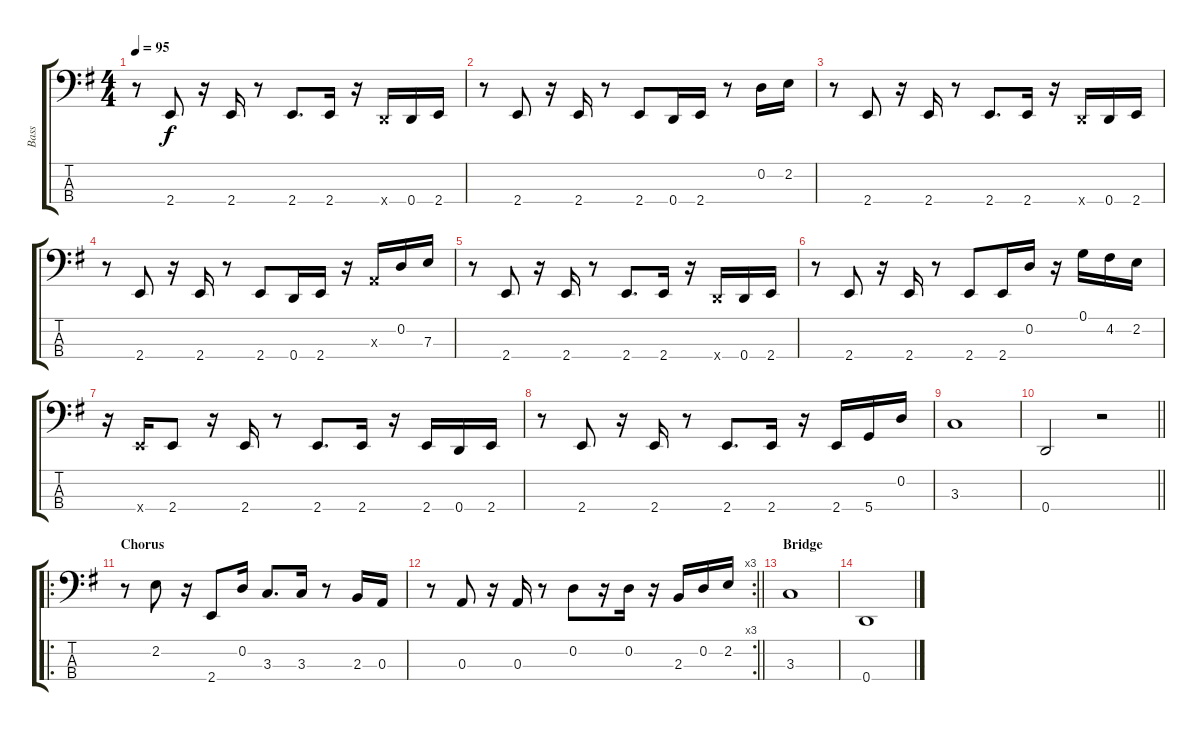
\track ("Bass" "Bass") {instrument electricbassfinger}
\staff {score tabs}
\tuning (G2 D2 A1 D1) {hide}
\ts (4 4)
\tempo 95
\clef f4
\ks g
r.8{dy f} 2.4.8 r.16 2.4.16 r.8 2.4.8{d} 2.4.16 r.16 0.4{x}.16 0.4.16 2.4.16 |
r.8 2.4.8 r.16 2.4.16 r.8 2.4.8 0.4.16 2.4.16 r.8 0.2.16 2.2.16 |
r.8 2.4.8 r.16 2.4.16 r.8 2.4.8{d} 2.4.16 r.16 0.4{x}.16 0.4.16 2.4.16 |
r.8 2.4.8 r.16 2.4.16 r.8 2.4.8 0.4.16 2.4.16 r.16 0.3{x}.16 0.2.16 7.3.16 |
r.8 2.4.8 r.16 2.4.16 r.8 2.4.8{d} 2.4.16 r.16 0.4{x}.16 0.4.16 2.4.16 |
r.8 2.4.8 r.16 2.4.16 r.8 2.4.8 2.4.16 0.2.16 r.16 0.1.16 4.2.16 2.2.16 |
r.16 2.4{x}.16 2.4.8 r.16 2.4.16 r.8 2.4.8{d} 2.4.16 r.16 2.4.16 0.4.16 2.4.16 |
r.8 2.4.8 r.16 2.4.16 r.8 2.4.8{d} 2.4.16 r.16 2.4.16 5.4.16 0.2.16 |
3.3.1 |
\barLineRight lightlight
0.4.2 r.2 |
\ro
\section ("" "Chorus")
r.8 2.2.8 r.16 2.4.8 0.2.16 3.3.8{d} 3.3.16 r.8 2.3.16 0.3.16 |
\rc 3
\barLineRight lightlight
r.8 0.3.8 r.16 0.3.16 r.8 0.2.8 r.16 0.2.16 r.16 2.3.16 0.2.16 2.2.16 |
\section ("" "Bridge")
3.3.1 |
0.4.1
